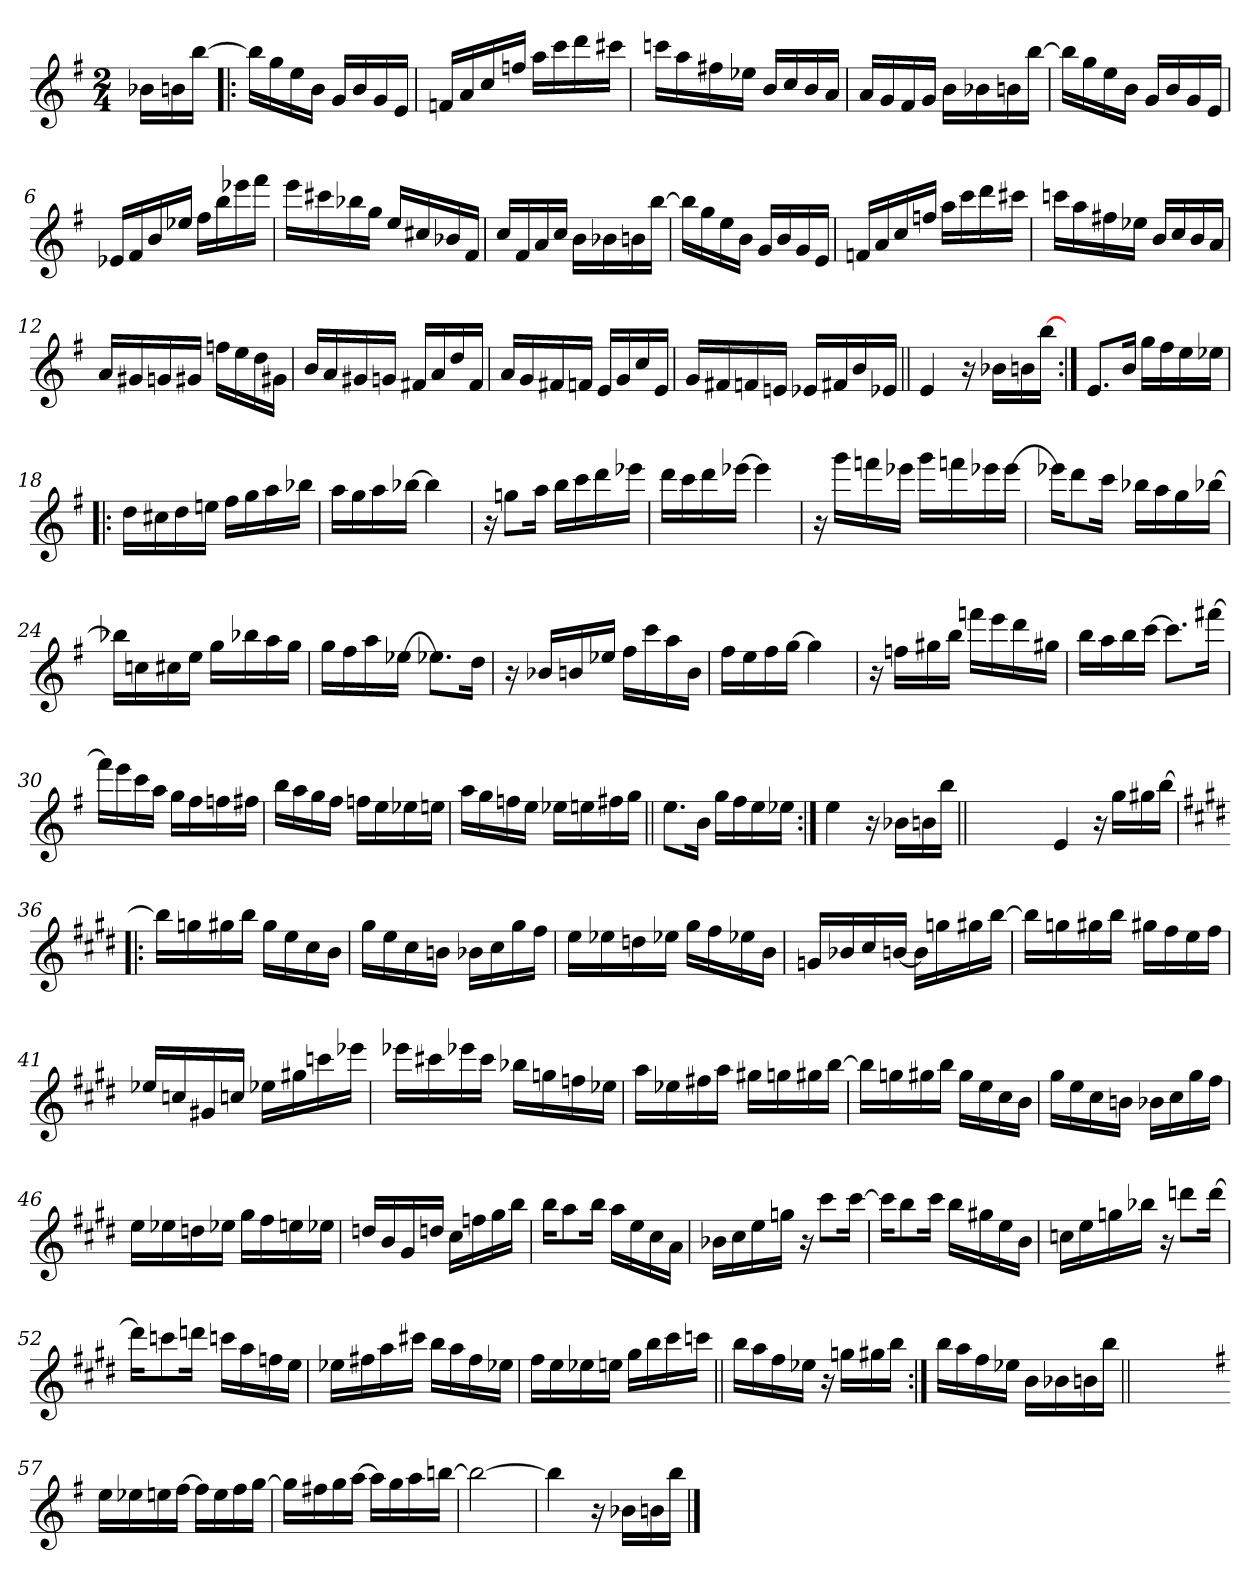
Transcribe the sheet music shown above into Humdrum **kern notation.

**kern
*part1
*staff1
*clefG2
*k[f#]
*G:
*M2/4
=
16b-X\LL
16bn\
[16bb\JJ
=1!|:
16bb\LL]
16gg\
16ee\
16b\JJ
16g/LL
16b/
16g/
16e/JJ
=2
16fn/LL
16a/
16cc/
16ffn/JJ
16aa\LL
16ccc\
16ddd\
16ccc#X\JJ
=3
16cccn\LL
16aa\
16ff#X\
16ee-X\JJ
16b/LL
16cc/
16b/
16a/JJ
!!LO:LB:g=z
=4
16a/LL
16g/
16f#/
16g/JJ
16b\LL
16b-X\
16bn\
[16bb\JJ
=5
16bb\LL]
16gg\
16ee\
16b\JJ
16g/LL
16b/
16g/
16e/JJ
=6
16e-X/LL
16f#/
16b/
16ee-X/JJ
16ff#\LL
16bb\
16eee-X\
16fff#\JJ
=7
16eee\LL
16ccc#X\
16bb-X\
16gg\JJ
16ee/LL
16cc#X/
16b-X/
16f#/JJ
!!LO:LB:g=z
=8
16cc/LL
16f#/
16a/
16cc/JJ
16b\LL
16b-X\
16bn\
[16bb\JJ
=9
16bb\LL]
16gg\
16ee\
16b\JJ
16g/LL
16b/
16g/
16e/JJ
=10
16fn/LL
16a/
16cc/
16ffn/JJ
16aa\LL
16ccc\
16ddd\
16ccc#X\JJ
=11
16cccn\LL
16aa\
16ff#X\
16ee-X\JJ
16b/LL
16cc/
16b/
16a/JJ
!!LO:LB:g=z
=12
16a/LL
16g#X/
16gn/
16g#X/JJ
16ffn\LL
16ee\
16dd\
16g#X\JJ
=13
16b/LL
16a/
16g#X/
16gn/JJ
16f#X/LL
16a/
16dd/
16f#/JJ
=14
16a/LL
16g/
16f#X/
16fn/JJ
16e/LL
16g/
16cc/
16e/JJ
=15
16g/LL
16f#X/
16fn/
16en/JJ
16e-X/LL
16f#X/
16b/
16e-X/JJ
!!LO:LB:g=z
=16||
4e/
16r
16b-X\LL
16bn\
[16bb\JJ
=17:|!
8.e/L
16b/Jk
16gg\LL
16ff#\
16ee\
16ee-X\JJ
=18!|:
16dd\LL
16cc#X\
16dd\
16een\JJ
16ff#\LL
16gg\
16aa\
16bb-X\JJ
=19
16aa\LL
16gg\
16aa\
[16bb-X\JJ
4bb-\]
!!LO:LB:g=z
=20
16r
8ggn\L
16aa\Jk
16bb\LL
16ccc\
16ddd\
16eee-X\JJ
=21
16ddd\LL
16ccc\
16ddd\
[16eee-X\JJ
4eee-\]
=22
16r
16ggg\LL
16fffn\
16eee-X\JJ
16ggg\LL
16fffn\
16eee-X\
[16eee-\JJ
=23
16eee-X\KL]
8ddd\
16ccc\Jk
16bb-X\LL
16aa\
16gg\
[16bb-X\JJ
!!LO:LB:g=z
=24
16bb-X\LL]
16ccn\
16cc#X\
16ee\JJ
16gg\LL
16bb-X\
16aa\
16gg\JJ
=25
16gg\LL
16ff#\
16aa\
[16ee-X\JJ
8.ee-X\L]
16dd\Jk
=26
16r
16b-X/LL
16bn/
16ee-X/JJ
16ff#\LL
16ccc\
16aa\
16b\JJ
=27
16ff#\LL
16ee\
16ff#\
[16gg\JJ
4gg\]
!!LO:LB:g=z
=28
16r
16ffn\LL
16gg#X\
16bb\JJ
16fffn\LL
16eee\
16ddd\
16gg#X\JJ
=29
16bb\LL
16aa\
16bb\
[16ccc\JJ
8.ccc\L]
[16fff#X\Jk
=30
16fff#\LL]
16eee\
16ccc\
16aa\JJ
16gg\LL
16ff#\
16ffn\
16ff#X\JJ
=31
16bb\LL
16aa\
16gg\
16ff#\JJ
16ffn\LL
16ee\
16ee-X\
16een\JJ
!!LO:LB:g=z
=32
16aa\LL
16gg\
16ffn\
16ee\JJ
16ee-X\LL
16een\
16ff#X\
16gg\JJ
=33||
8.ee\L
16b\Jk
16gg\LL
16ff#\
16ee\
16ee-X\JJ
=34:|!
4ee\
16r
16b-X\LL
16bn\
16bb\JJ
=34X341||
2ryy
!!LO:PB:g=z
=35-
4e/
16r
16gg\LL
16gg#X\
[16bb\JJ
=36!|:
*k[f#c#g#d#]
*E:
16bb\LL]
16ggn\
16gg#X\
16bb\JJ
16gg#\LL
16ee\
16cc#\
16b\JJ
=37
16gg#\LL
16ee\
16cc#\
16bn\JJ
16b-X\LL
16cc#\
16gg#\
16ff#\JJ
=38
16ee\LL
16ee-X\
16ddn\
16ee-X\JJ
16gg#\LL
16ff#\
16ee-X\
16b\JJ
!!LO:LB:g=z
=39
16gn/LL
16b-X/
16cc#/
[16bn/JJ
16b\LL]
16ggn\
16gg#X\
[16bb\JJ
=40
16bb\LL]
16ggn\
16gg#X\
16bb\JJ
16gg#X\LL
16ff#\
16ee\
16ff#\JJ
=41
16ee-X/LL
16ccn/
16g#X/
16ccn/JJ
16ee-X\LL
16gg#X\
16cccn\
16eee-X\JJ
=42
16eee-X\LL
16ccc#X\
16eee-X\
16ccc#\JJ
16bb-X\LL
16ggn\
16ffn\
16ee-X\JJ
!!LO:LB:g=z
=43
16aa\LL
16ee-X\
16ff#X\
16aa\JJ
16gg#X\LL
16ggn\
16gg#X\
[16bb\JJ
=44
16bb\LL]
16ggn\
16gg#X\
16bb\JJ
16gg#\LL
16ee\
16cc#\
16b\JJ
=45
16gg#\LL
16ee\
16cc#\
16bn\JJ
16b-X\LL
16cc#\
16gg#\
16ff#\JJ
=46
16ee\LL
16ee-X\
16ddn\
16ee-X\JJ
16gg#\LL
16ff#\
16een\
16ee-X\JJ
!!LO:LB:g=z
=47
16ddn/LL
16b/
16g#/
16ddn/JJ
16cc#\LL
16ffn\
16gg#\
16bb\JJ
=48
16bb\KL
8aa\
16bb\Jk
16aa\LL
16ee\
16cc#\
16a\JJ
=49
16b-X\LL
16cc#\
16ee\
16ggn\JJ
16r
8ccc#\L
[16ccc#\Jk
=50
16ccc#\KL]
8bb\
16ccc#\Jk
16bb\LL
16gg#X\
16ee\
16b\JJ
!!LO:LB:g=z
=51
16ccn\LL
16ee\
16ggn\
16bb-X\JJ
16r
8dddn\L
[16ddd\Jk
=52
16dddn\KL]
8cccn\
16dddn\Jk
16cccn\LL
16aa\
16ffn\
16ee\JJ
=53
16ee-X\LL
16ff#X\
16aa\
16ccc#X\JJ
16bb\LL
16aa\
16ff#\
16ee-X\JJ
=54
16ff#\LL
16ee\
16ee-X\
16een\JJ
16gg#\LL
16bb\
16ccc#\
16cccn\JJ
!!LO:LB:g=z
=55||
16bb\LL
16aa\
16ff#\
16ee-X\JJ
16r
16ggn\LL
16gg#X\
16bb\JJ
=56:|!
16bb\LL
16aa\
16ff#\
16ee-X\JJ
16b\LL
16b-X\
16bn\
16bb\JJ
=56X562||
2ryy
!!LO:LB:g=z
=57-
*k[f#]
*G:
16ee\LL
16ee-X\
16een\
[16ff#\JJ
16ff#\LL]
16ee\
16ff#\
[16gg\JJ
=58
16gg\LL]
16ff#X\
16gg\
[16aa\JJ
16aa\LL]
16gg\
16aa\
[16bbn\JJ
=59
2bb\_
=60
4bb\]
16r
16b-X\LL
16bn\
16bb\JJ
==
*-
